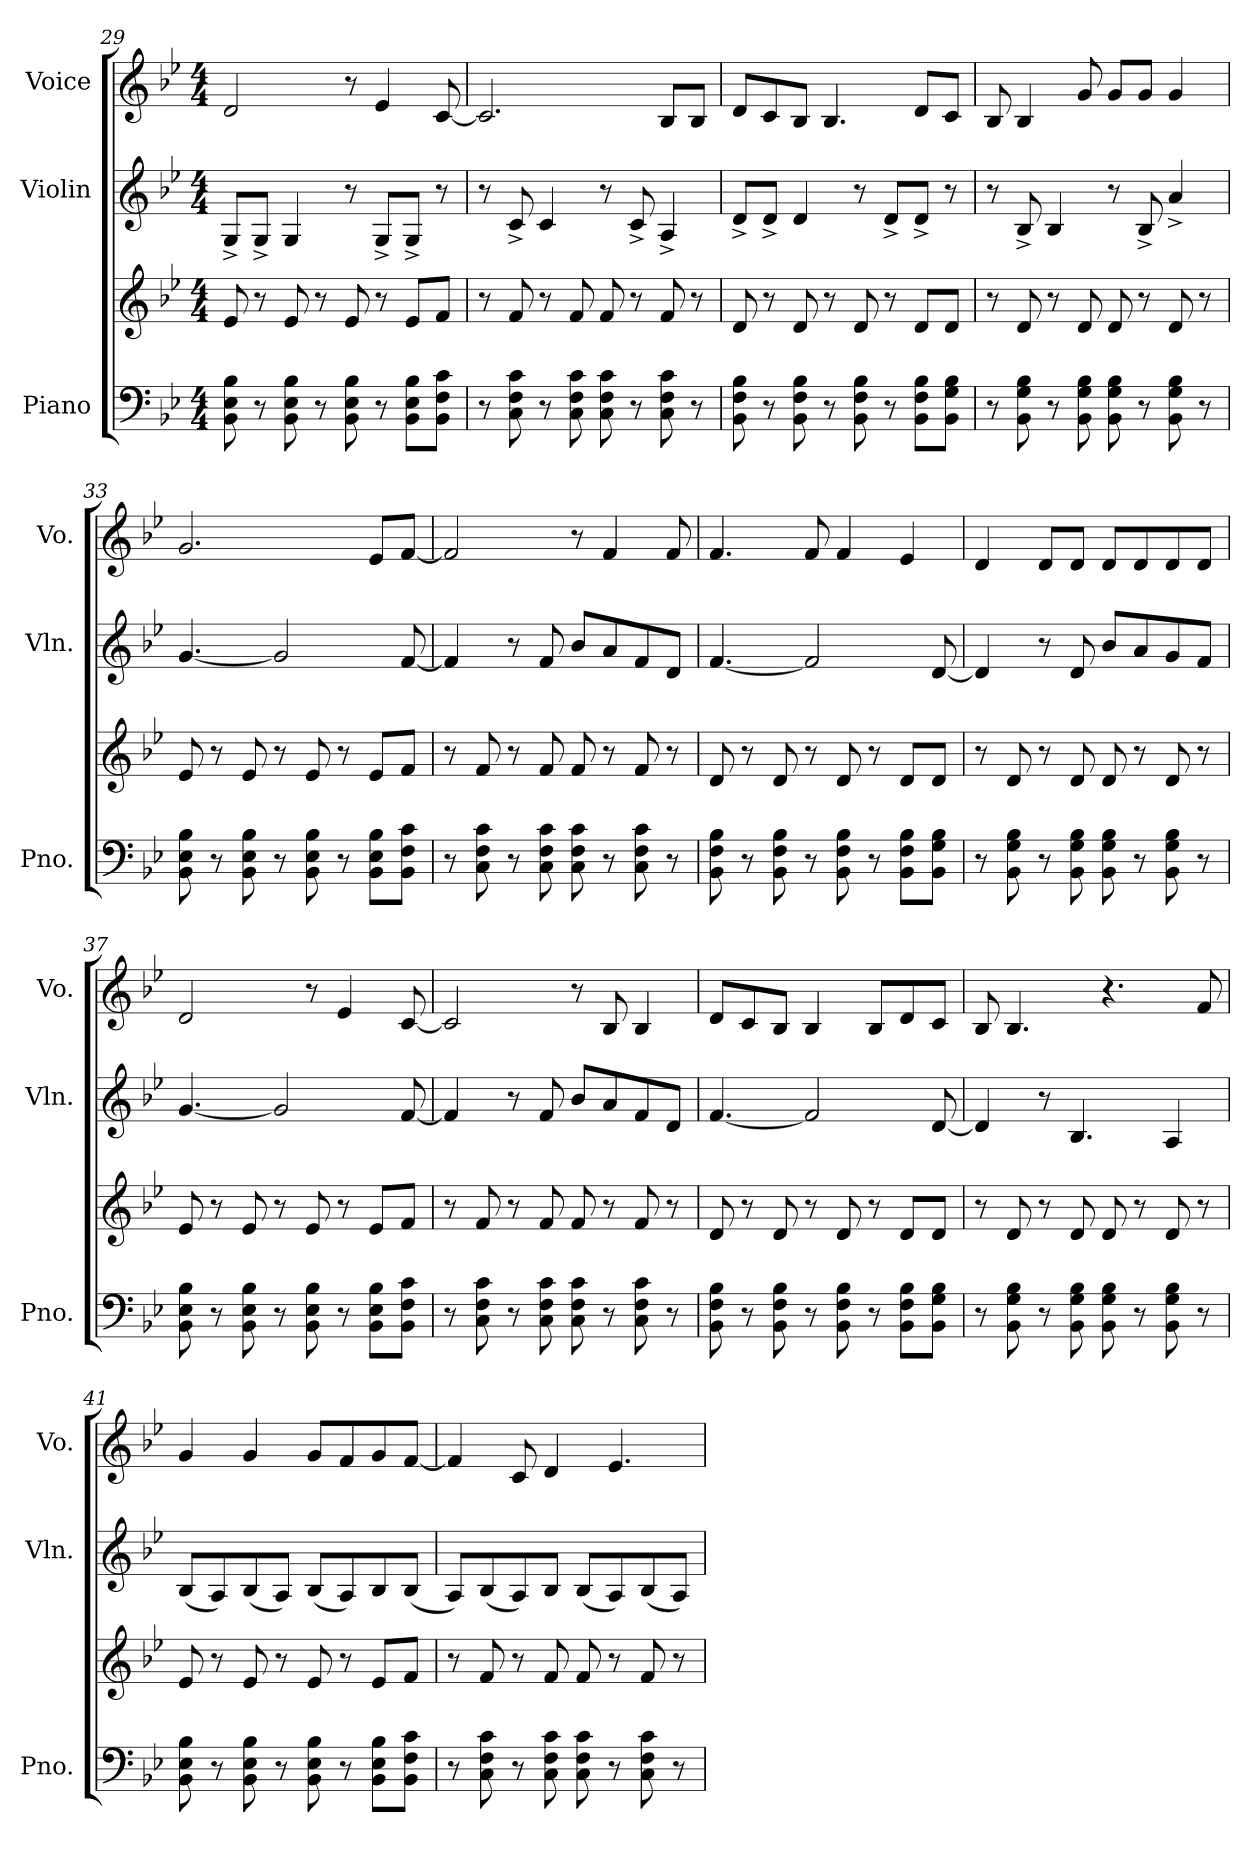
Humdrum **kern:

**kern	**kern	**kern	**kern
*part3	*part3	*part2	*part1
*staff4	*staff3	*staff2	*staff1
*I"Piano	*	*I"Violin	*I"Voice
*I'Pno.	*	*I'Vln.	*I'Vo.
!!LO:LB:g=z
*clefF4	*clefG2	*clefG2	*clefG2
*k[b-e-]	*k[b-e-]	*k[b-e-]	*k[b-e-]
*M4/4	*M4/4	*M4/4	*M4/4
=29	=29	=29	=29
8BB-\ 8E-\ 8B-\	8e-/	8G^/L	2d/
8r	8r	8G^/J	.
8BB-\ 8E-\ 8B-\	8e-/	4G/	.
8r	8r	.	.
8BB-\ 8E-\ 8B-\	8e-/	8r	8r
8r	8r	8G^/L	4e-/
8BB-\ 8E-\ 8B-\L	8e-/L	8G^/J	.
8BB-\ 8F\ 8c\J	8f/J	8r	[8c/
=30	=30	=30	=30
8r	8r	8r	2.c/]
8C\ 8F\ 8c\	8f/	8c^/	.
8r	8r	4c/	.
8C\ 8F\ 8c\	8f/	.	.
8C\ 8F\ 8c\	8f/	8r	.
8r	8r	8c^/	.
8C\ 8F\ 8c\	8f/	4A^/	8B-/L
8r	8r	.	8B-/J
=31	=31	=31	=31
8BB-\ 8F\ 8B-\	8d/	8d^/L	8d/L
8r	8r	8d^/J	8c/
8BB-\ 8F\ 8B-\	8d/	4d/	8B-/J
8r	8r	.	4.B-/
8BB-\ 8F\ 8B-\	8d/	8r	.
8r	8r	8d^/L	.
8BB-\ 8F\ 8B-\L	8d/L	8d^/J	8d/L
8BB-\ 8G\ 8B-\J	8d/J	8r	8c/J
=32	=32	=32	=32
8r	8r	8r	8B-/
8BB-\ 8G\ 8B-\	8d/	8B-^/	4B-/
8r	8r	4B-/	.
8BB-\ 8G\ 8B-\	8d/	.	8g/
8BB-\ 8G\ 8B-\	8d/	8r	8g/L
8r	8r	8B-^/	8g/J
8BB-\ 8G\ 8B-\	8d/	4a^/	4g/
8r	8r	.	.
!!LO:LB:g=z
=33	=33	=33	=33
8BB-\ 8E-\ 8B-\	8e-/	[4.g/	2.g/
8r	8r	.	.
8BB-\ 8E-\ 8B-\	8e-/	.	.
8r	8r	2g/]	.
8BB-\ 8E-\ 8B-\	8e-/	.	.
8r	8r	.	.
8BB-\ 8E-\ 8B-\L	8e-/L	.	8e-/L
8BB-\ 8F\ 8c\J	8f/J	[8f/	[8f/J
=34	=34	=34	=34
8r	8r	4f/]	2f/]
8C\ 8F\ 8c\	8f/	.	.
8r	8r	8r	.
8C\ 8F\ 8c\	8f/	8f/	.
8C\ 8F\ 8c\	8f/	8b-/L	8r
8r	8r	8a/	4f/
8C\ 8F\ 8c\	8f/	8f/	.
8r	8r	8d/J	8f/
=35	=35	=35	=35
8BB-\ 8F\ 8B-\	8d/	[4.f/	4.f/
8r	8r	.	.
8BB-\ 8F\ 8B-\	8d/	.	.
8r	8r	2f/]	8f/
8BB-\ 8F\ 8B-\	8d/	.	4f/
8r	8r	.	.
8BB-\ 8F\ 8B-\L	8d/L	.	4e-/
8BB-\ 8G\ 8B-\J	8d/J	[8d/	.
=36	=36	=36	=36
8r	8r	4d/]	4d/
8BB-\ 8G\ 8B-\	8d/	.	.
8r	8r	8r	8d/L
8BB-\ 8G\ 8B-\	8d/	8d/	8d/J
8BB-\ 8G\ 8B-\	8d/	8b-/L	8d/L
8r	8r	8a/	8d/
8BB-\ 8G\ 8B-\	8d/	8g/	8d/
8r	8r	8f/J	8d/J
=37	=37	=37	=37
8BB-\ 8E-\ 8B-\	8e-/	[4.g/	2d/
8r	8r	.	.
8BB-\ 8E-\ 8B-\	8e-/	.	.
8r	8r	2g/]	.
8BB-\ 8E-\ 8B-\	8e-/	.	8r
8r	8r	.	4e-/
8BB-\ 8E-\ 8B-\L	8e-/L	.	.
8BB-\ 8F\ 8c\J	8f/J	[8f/	[8c/
!!LO:PB:g=z
=38	=38	=38	=38
8r	8r	4f/]	2c/]
8C\ 8F\ 8c\	8f/	.	.
8r	8r	8r	.
8C\ 8F\ 8c\	8f/	8f/	.
8C\ 8F\ 8c\	8f/	8b-/L	8r
8r	8r	8a/	8B-/
8C\ 8F\ 8c\	8f/	8f/	4B-/
8r	8r	8d/J	.
=39	=39	=39	=39
8BB-\ 8F\ 8B-\	8d/	[4.f/	8d/L
8r	8r	.	8c/
8BB-\ 8F\ 8B-\	8d/	.	8B-/J
8r	8r	2f/]	4B-/
8BB-\ 8F\ 8B-\	8d/	.	.
8r	8r	.	8B-/L
8BB-\ 8F\ 8B-\L	8d/L	.	8d/
8BB-\ 8G\ 8B-\J	8d/J	[8d/	8c/J
=40	=40	=40	=40
8r	8r	4d/]	8B-/
8BB-\ 8G\ 8B-\	8d/	.	4.B-/
8r	8r	8r	.
8BB-\ 8G\ 8B-\	8d/	4.B-/	.
8BB-\ 8G\ 8B-\	8d/	.	4.r
8r	8r	.	.
8BB-\ 8G\ 8B-\	8d/	4A/	.
8r	8r	.	8f/
=41	=41	=41	=41
8BB-\ 8E-\ 8B-\	8e-/	(<8B-/L	4g/
8r	8r	8A/)	.
8BB-\ 8E-\ 8B-\	8e-/	(<8B-/	4g/
8r	8r	8A/J)	.
8BB-\ 8E-\ 8B-\	8e-/	(<8B-/L	8g/L
8r	8r	8A/)	8f/
8BB-\ 8E-\ 8B-\L	8e-/L	8B-/	8g/
8BB-\ 8F\ 8c\J	8f/J	(<8B-/J	[8f/J
!!LO:LB:g=z
=42	=42	=42	=42
8r	8r	8A/L)	4f/]
8C\ 8F\ 8c\	8f/	(<8B-/	.
8r	8r	8A/)	8c/
8C\ 8F\ 8c\	8f/	8B-/J	4d/
8C\ 8F\ 8c\	8f/	(<8B-/L	.
8r	8r	8A/)	4.e-/
8C\ 8F\ 8c\	8f/	(<8B-/	.
8r	8r	8A/J)	.
=	=	=	=
*-	*-	*-	*-
